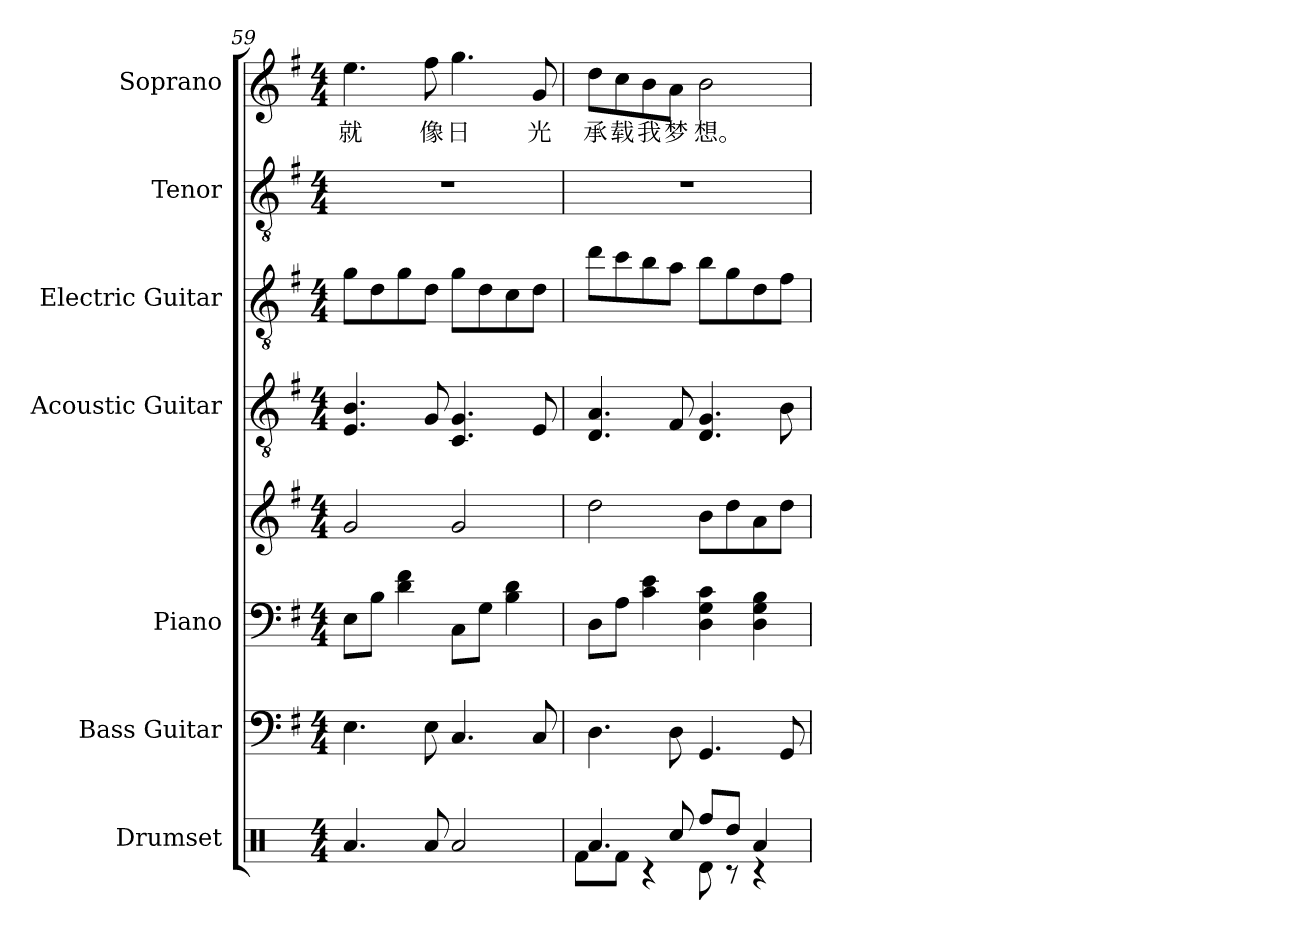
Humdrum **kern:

**kern	**kern	**kern	**kern	**kern	**kern	**kern	**kern	**text
*part7	*part6	*part5	*part5	*part4	*part3	*part2	*part1	*part1
*staff8	*staff7	*staff6	*staff5	*staff4	*staff3	*staff2	*staff1	*staff1
*I"Drumset	*I"Bass Guitar	*I"Piano	*	*I"Acoustic Guitar	*I"Electric Guitar	*I"Tenor	*I"Soprano	*
*I'Drs.	*I'B. Guit.	*I'Pno.	*	*I'Guit.	*I'El. Guit.	*I'T.	*I'S.	*
*clefX	*clefF4	*clefF4	*clefG2	*clefGv2	*clefGv2	*clefGv2	*clefG2	*
*	*ITrd7c12	*	*	*	*	*	*	*
*k[]	*k[f#]	*k[f#]	*k[f#]	*k[f#]	*k[f#]	*k[f#]	*k[f#]	*
*M4/4	*M4/4	*M4/4	*M4/4	*M4/4	*M4/4	*M4/4	*M4/4	*
=59	=59	=59	=59	=59	=59	=59	=59	=59
!	!	!	!	!	!	!	!	!LO:LY:b
4.Ra/	4.EE\	8E\L	2g/	4.E/ 4.B/	8g\L	1r	4.ee\	就
.	.	8B\J	.	.	8d\	.	.	.
.	.	4d\ 4f#\	.	.	8g\	.	.	.
!	!	!	!	!	!	!	!	!LO:LY:b
8Ra/	8EE\	.	.	8G/	8d\J	.	8ff#\	像
!	!	!	!	!	!	!	!	!LO:LY:b
2Ra/	4.CC/	8C\L	2g/	4.C/ 4.G/	8g\L	.	4.gg\	日
.	.	8G\J	.	.	8d\	.	.	.
.	.	4B\ 4d\	.	.	8c\	.	.	.
!	!	!	!	!	!	!	!	!LO:LY:b
.	8CC/	.	.	8E/	8d\J	.	8g/	光
!!LO:PB:g=z
=60	=60	=60	=60	=60	=60	=60	=60	=60
*^	*	*	*	*	*	*	*	*
!	!	!	!	!	!	!	!	!	!LO:LY:b
4.Ra/	8Rf\L	4.DD\	8D\L	2dd\	4.D/ 4.A/	8dd\L	1r	8dd\L	承
!	!	!	!	!	!	!	!	!	!LO:LY:b
.	8Rf\J	.	8A\J	.	.	8cc\	.	8cc\	载
!	!	!	!	!	!	!	!	!	!LO:LY:b
.	4r	.	4c\ 4e\	.	.	8b\	.	8b\	我
!	!	!	!	!	!	!	!	!	!LO:LY:b
8Rcc/	.	8DD\	.	.	8F#/	8a\J	.	8a\J	梦
!	!	!	!	!	!	!	!	!	!LO:LY:b
8Rff/L	8Rd\	4.GGG/	4D\ 4G\ 4c\	8b\L	4.D/ 4.G/	8b\L	.	2b\	想。
8Rdd/J	8r	.	.	8dd\	.	8g\	.	.	.
4Ra/	4r	.	4D\ 4G\ 4B\	8a\	.	8d\	.	.	.
.	.	8GGG/	.	8dd\J	8B\	8f#\J	.	.	.
*v	*v	*	*	*	*	*	*	*	*
=	=	=	=	=	=	=	=	=
*-	*-	*-	*-	*-	*-	*-	*-	*-
